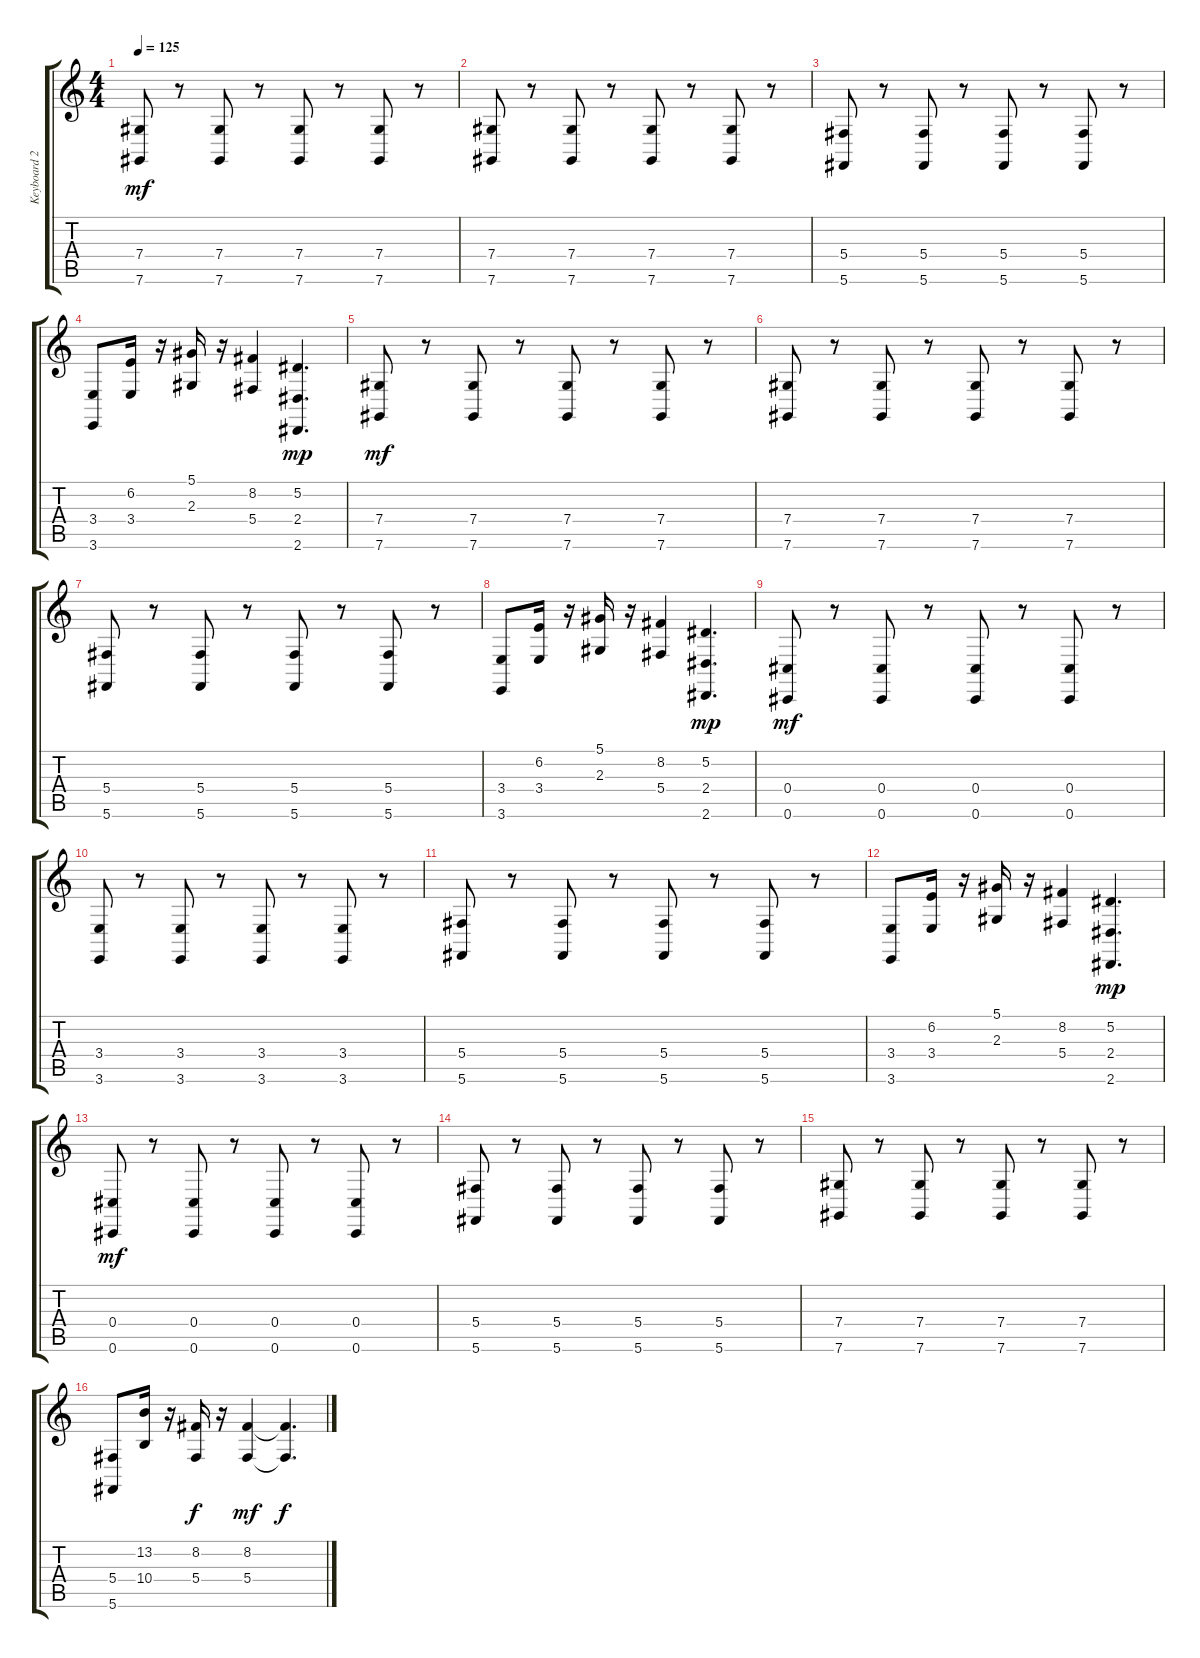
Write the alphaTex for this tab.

\track ("Keyboard 2" "Keyboard 2") {instrument stringensemble1}
\staff {score tabs}
\tuning (Eb4 Bb3 Gb3 Db3 Ab2 Db2) {hide}
\ts (4 4)
\tempo 125
\clef g2
\ks c
(7.4 7.6).8{dy mf} r.8 (7.4 7.6).8 r.8 (7.4 7.6).8 r.8 (7.4 7.6).8 r.8 |
(7.4 7.6).8 r.8 (7.4 7.6).8 r.8 (7.4 7.6).8 r.8 (7.4 7.6).8 r.8 |
(5.4 5.6).8 r.8 (5.4 5.6).8 r.8 (5.4 5.6).8 r.8 (5.4 5.6).8 r.8 |
(3.4 3.6).8 (6.2 3.4).16 r.16 (5.1 2.3).16 r.16 (8.2 5.4).4 (5.2 2.4 2.6).4{d dy mp} |
(7.4 7.6).8{dy mf} r.8 (7.4 7.6).8 r.8 (7.4 7.6).8 r.8 (7.4 7.6).8 r.8 |
(7.4 7.6).8 r.8 (7.4 7.6).8 r.8 (7.4 7.6).8 r.8 (7.4 7.6).8 r.8 |
(5.4 5.6).8 r.8 (5.4 5.6).8 r.8 (5.4 5.6).8 r.8 (5.4 5.6).8 r.8 |
(3.4 3.6).8 (6.2 3.4).16 r.16 (5.1 2.3).16 r.16 (8.2 5.4).4 (5.2 2.4 2.6).4{d dy mp} |
(0.4 0.6).8{dy mf} r.8 (0.4 0.6).8 r.8 (0.4 0.6).8 r.8 (0.4 0.6).8 r.8 |
(3.4 3.6).8 r.8 (3.4 3.6).8 r.8 (3.4 3.6).8 r.8 (3.4 3.6).8 r.8 |
(5.4 5.6).8 r.8 (5.4 5.6).8 r.8 (5.4 5.6).8 r.8 (5.4 5.6).8 r.8 |
(3.4 3.6).8 (6.2 3.4).16 r.16 (5.1 2.3).16 r.16 (8.2 5.4).4 (5.2 2.4 2.6).4{d dy mp} |
(0.4 0.6).8{dy mf} r.8 (0.4 0.6).8 r.8 (0.4 0.6).8 r.8 (0.4 0.6).8 r.8 |
(5.4 5.6).8 r.8 (5.4 5.6).8 r.8 (5.4 5.6).8 r.8 (5.4 5.6).8 r.8 |
(7.4 7.6).8 r.8 (7.4 7.6).8 r.8 (7.4 7.6).8 r.8 (7.4 7.6).8 r.8 |
(5.4 5.6).8 (13.2 10.4).16 r.16 (8.2 5.4).16{dy f} r.16 (8.2 5.4).4{dy mf} (8.2{t} 5.4{t}).4{d dy f}
